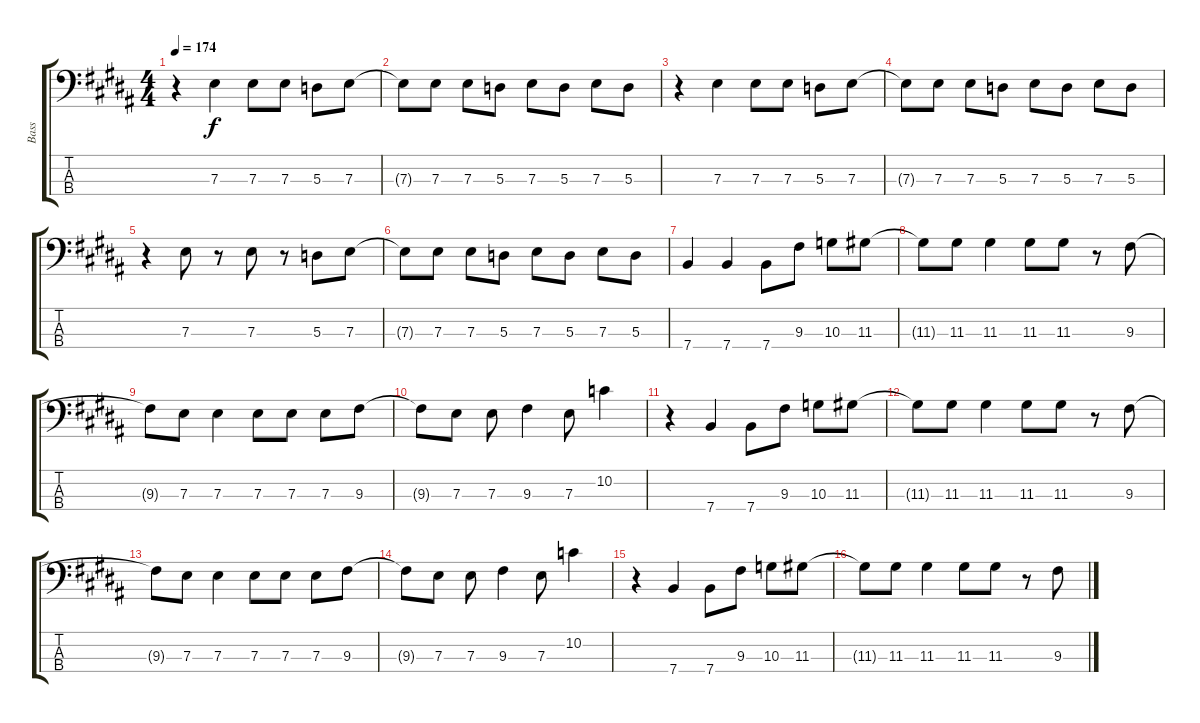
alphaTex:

\track ("Bass" "Bass") {instrument electricbassfinger}
\staff {score tabs}
\tuning (G2 D2 A1 E1) {hide}
\ts (4 4)
\tempo 174
\clef f4
\ks b
r.4{dy f} 7.3.4 7.3.8 7.3.8 5.3.8 7.3.8 |
7.3{t}.8 7.3.8 7.3.8 5.3.8 7.3.8 5.3.8 7.3.8 5.3.8 |
r.4 7.3.4 7.3.8 7.3.8 5.3.8 7.3.8 |
7.3{t}.8 7.3.8 7.3.8 5.3.8 7.3.8 5.3.8 7.3.8 5.3.8 |
r.4 7.3.8 r.8 7.3.8 r.8 5.3.8 7.3.8 |
7.3{t}.8 7.3.8 7.3.8 5.3.8 7.3.8 5.3.8 7.3.8 5.3.8 |
7.4.4 7.4.4 7.4.8 9.3.8 10.3.8 11.3.8 |
11.3{t}.8 11.3.8 11.3.4 11.3.8 11.3.8 r.8 9.3.8 |
9.3{t}.8 7.3.8 7.3.4 7.3.8 7.3.8 7.3.8 9.3.8 |
9.3{t}.8 7.3.8 7.3.8 9.3.4 7.3.8 10.2.4 |
r.4 7.4.4 7.4.8 9.3.8 10.3.8 11.3.8 |
11.3{t}.8 11.3.8 11.3.4 11.3.8 11.3.8 r.8 9.3.8 |
9.3{t}.8 7.3.8 7.3.4 7.3.8 7.3.8 7.3.8 9.3.8 |
9.3{t}.8 7.3.8 7.3.8 9.3.4 7.3.8 10.2.4 |
r.4 7.4.4 7.4.8 9.3.8 10.3.8 11.3.8 |
11.3{t}.8 11.3.8 11.3.4 11.3.8 11.3.8 r.8 9.3.8
